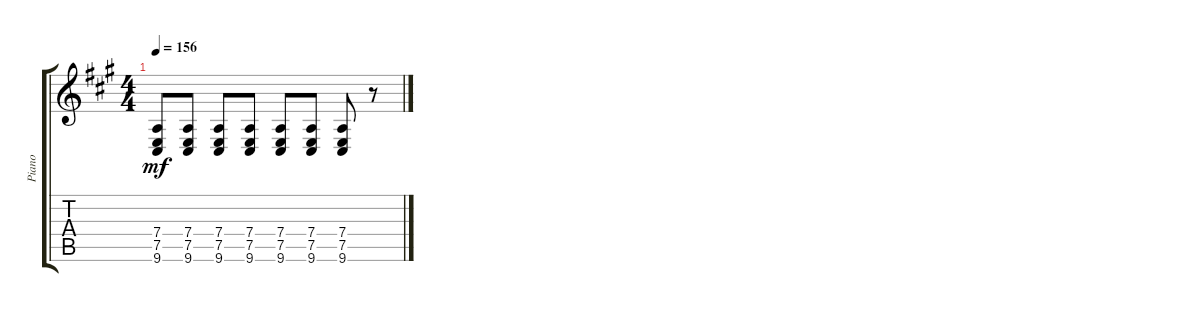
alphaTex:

\track ("Piano" "Piano") {instrument honkytonkpiano}
\staff {score tabs}
\tuning (E4 B3 G3 D3 A2 E2) {hide}
\ts (4 4)
\tempo 156
\clef g2
\ks a
(7.4 7.5 9.6).8{dy mf} (7.4 7.5 9.6).8 (7.4 7.5 9.6).8 (7.4 7.5 9.6).8 (7.4 7.5 9.6).8 (7.4 7.5 9.6).8 (7.4 7.5 9.6).8 r.8
